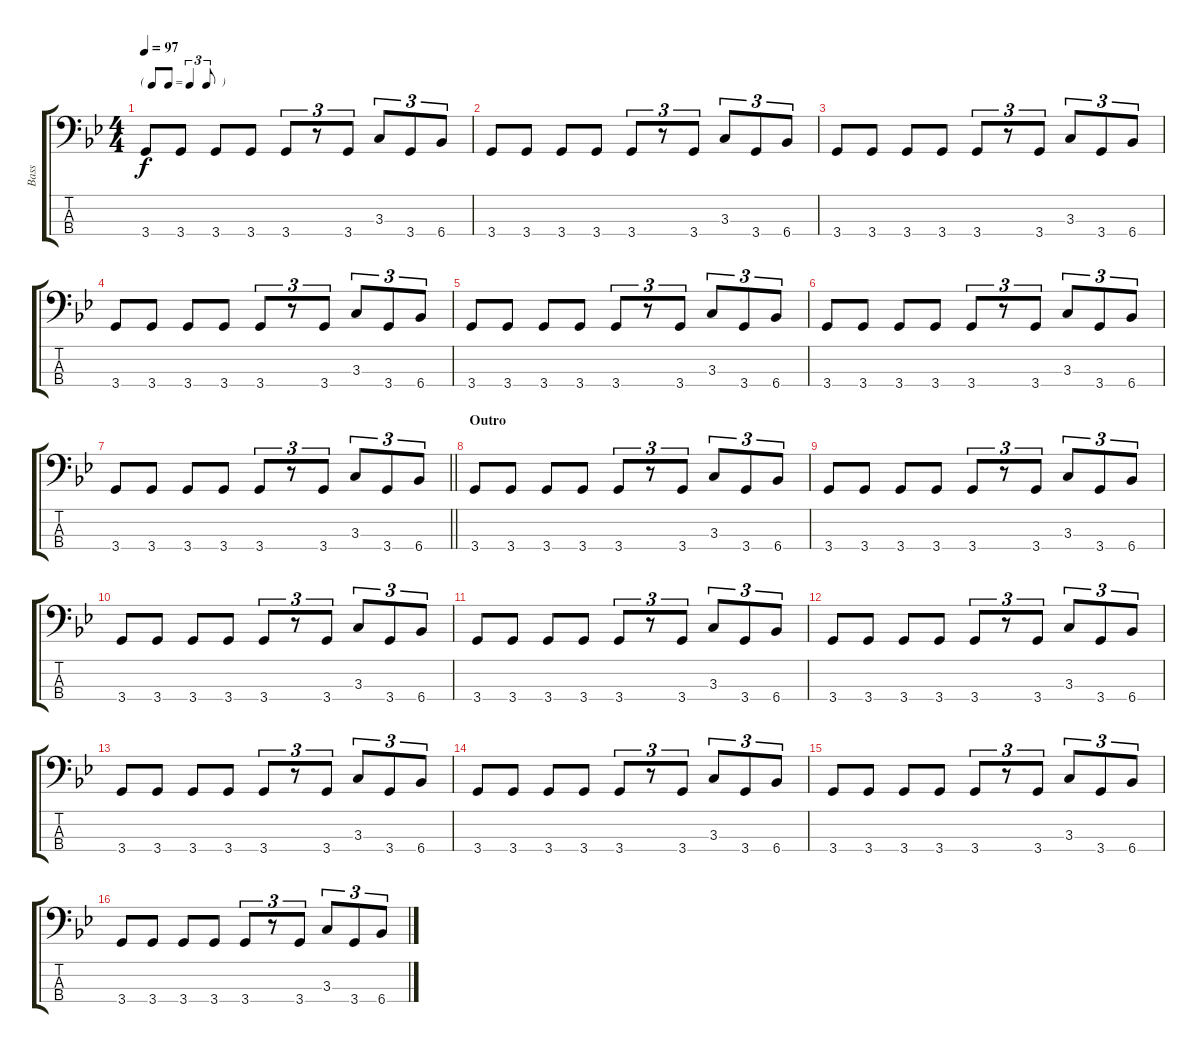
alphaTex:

\track ("Bass" "Bass") {instrument electricbassfinger}
\staff {score tabs}
\tuning (G2 D2 A1 E1) {hide}
\ts (4 4)
\tf triplet8th
\tempo 97
\clef f4
\ks bb
3.4.8{dy f} 3.4.8 3.4.8 3.4.8 3.4.8{tu (3 2)} r.8{tu (3 2)} 3.4.8{tu (3 2)} 3.3.8{tu (3 2)} 3.4.8{tu (3 2)} 6.4.8{tu (3 2)} |
3.4.8 3.4.8 3.4.8 3.4.8 3.4.8{tu (3 2)} r.8{tu (3 2)} 3.4.8{tu (3 2)} 3.3.8{tu (3 2)} 3.4.8{tu (3 2)} 6.4.8{tu (3 2)} |
3.4.8 3.4.8 3.4.8 3.4.8 3.4.8{tu (3 2)} r.8{tu (3 2)} 3.4.8{tu (3 2)} 3.3.8{tu (3 2)} 3.4.8{tu (3 2)} 6.4.8{tu (3 2)} |
3.4.8 3.4.8 3.4.8 3.4.8 3.4.8{tu (3 2)} r.8{tu (3 2)} 3.4.8{tu (3 2)} 3.3.8{tu (3 2)} 3.4.8{tu (3 2)} 6.4.8{tu (3 2)} |
3.4.8 3.4.8 3.4.8 3.4.8 3.4.8{tu (3 2)} r.8{tu (3 2)} 3.4.8{tu (3 2)} 3.3.8{tu (3 2)} 3.4.8{tu (3 2)} 6.4.8{tu (3 2)} |
3.4.8 3.4.8 3.4.8 3.4.8 3.4.8{tu (3 2)} r.8{tu (3 2)} 3.4.8{tu (3 2)} 3.3.8{tu (3 2)} 3.4.8{tu (3 2)} 6.4.8{tu (3 2)} |
\barLineRight lightlight
3.4.8 3.4.8 3.4.8 3.4.8 3.4.8{tu (3 2)} r.8{tu (3 2)} 3.4.8{tu (3 2)} 3.3.8{tu (3 2)} 3.4.8{tu (3 2)} 6.4.8{tu (3 2)} |
\section ("" "Outro")
3.4.8 3.4.8 3.4.8 3.4.8 3.4.8{tu (3 2)} r.8{tu (3 2)} 3.4.8{tu (3 2)} 3.3.8{tu (3 2)} 3.4.8{tu (3 2)} 6.4.8{tu (3 2)} |
3.4.8 3.4.8 3.4.8 3.4.8 3.4.8{tu (3 2)} r.8{tu (3 2)} 3.4.8{tu (3 2)} 3.3.8{tu (3 2)} 3.4.8{tu (3 2)} 6.4.8{tu (3 2)} |
3.4.8 3.4.8 3.4.8 3.4.8 3.4.8{tu (3 2)} r.8{tu (3 2)} 3.4.8{tu (3 2)} 3.3.8{tu (3 2)} 3.4.8{tu (3 2)} 6.4.8{tu (3 2)} |
3.4.8 3.4.8 3.4.8 3.4.8 3.4.8{tu (3 2)} r.8{tu (3 2)} 3.4.8{tu (3 2)} 3.3.8{tu (3 2)} 3.4.8{tu (3 2)} 6.4.8{tu (3 2)} |
3.4.8 3.4.8 3.4.8 3.4.8 3.4.8{tu (3 2)} r.8{tu (3 2)} 3.4.8{tu (3 2)} 3.3.8{tu (3 2)} 3.4.8{tu (3 2)} 6.4.8{tu (3 2)} |
3.4.8 3.4.8 3.4.8 3.4.8 3.4.8{tu (3 2)} r.8{tu (3 2)} 3.4.8{tu (3 2)} 3.3.8{tu (3 2)} 3.4.8{tu (3 2)} 6.4.8{tu (3 2)} |
3.4.8 3.4.8 3.4.8 3.4.8 3.4.8{tu (3 2)} r.8{tu (3 2)} 3.4.8{tu (3 2)} 3.3.8{tu (3 2)} 3.4.8{tu (3 2)} 6.4.8{tu (3 2)} |
3.4.8 3.4.8 3.4.8 3.4.8 3.4.8{tu (3 2)} r.8{tu (3 2)} 3.4.8{tu (3 2)} 3.3.8{tu (3 2)} 3.4.8{tu (3 2)} 6.4.8{tu (3 2)} |
3.4.8 3.4.8 3.4.8 3.4.8 3.4.8{tu (3 2)} r.8{tu (3 2)} 3.4.8{tu (3 2)} 3.3.8{tu (3 2)} 3.4.8{tu (3 2)} 6.4.8{tu (3 2)}
